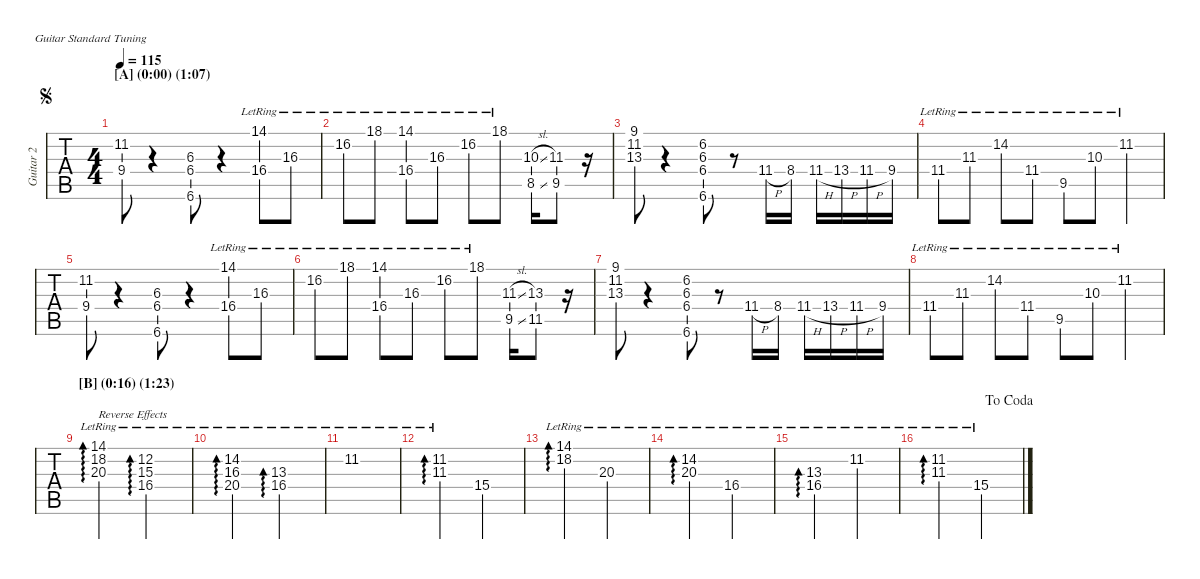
\hideDynamics
\bracketExtendMode nobrackets
\multiTrackTrackNamePolicy allsystems
\firstSystemTrackNameMode fullname
\otherSystemsTrackNameMode fullname
\otherSystemsTrackNameOrientation horizontal
\track ("Guitar 2" "Guitar 2") {instrument electricguitarclean}
\staff {tabs}
\tuning (E4 B3 G3 D3 A2 E2)
\ts (4 4)
\beaming (8 2 2 2 2)
\section ("A" "(0:00) (1:07)")
\scale
1.01393
\jump segno
\tempo 115
\accidentals auto
\clef g2
\ottava regular
\simile none
\ks c
(11.2{acc #} 9.4).8{dy mf instrument electricguitarclean} r.4 (6.3{acc #} 6.4{acc #} 6.6{acc #}).8 r.4 (14.1{lr acc #} 16.4{lr acc #}).8 16.3{lr}.8 |
\scale
0.994029 16.2{lr acc #}.8 18.1{lr acc #}.8 (14.1{lr acc #} 16.4{lr acc #}).8 16.3{lr}.8 16.2{lr acc #}.8 18.1{lr acc #}.8 (10.3{sl} 8.5{sl}).16 (11.3{acc #} 9.5{acc #}).8 r.16 |
\scale
0.992041 (9.1{acc #} 11.2{acc #} 13.3{acc #}).8 r.4 (6.2 6.3{acc #} 6.4{acc #} 6.6{acc #}).8 r.8 11.4{h acc #}.16 8.4{acc #}.16 11.4{h acc #}.16 13.4{h acc #}.16 11.4{h acc #}.16 9.4.16 |
\scale
1.00463 11.4{lr acc #}.8 11.3{lr acc #}.8 14.2{lr acc #}.8 11.4{lr acc #}.8 9.5{lr acc #}.8 10.3{lr}.8 11.2{lr acc #}.4 |
\scale
0.993664 (11.2{acc #} 9.4).8 r.4 (6.3{acc #} 6.4{acc #} 6.6{acc #}).8 r.4 (14.1{lr acc #} 16.4{lr acc #}).8 16.3{lr}.8 |
\scale
1.00171 16.2{lr acc #}.8 18.1{lr acc #}.8 (14.1{lr acc #} 16.4{lr acc #}).8 16.3{lr}.8 16.2{lr acc #}.8 18.1{lr acc #}.8 (11.3{sl acc #} 9.5{sl acc #}).16 (13.3{acc #} 11.5{acc #}).8 r.16 |
\scale
1.01962 (9.1{acc #} 11.2{acc #} 13.3{acc #}).8 r.4 (6.3{acc #} 6.4{acc #} 6.6{acc #} 6.2).8 r.8 11.4{h acc #}.16 8.4{acc #}.16 11.4{h acc #}.16 13.4{h acc #}.16 11.4{h acc #}.16 9.4.16 |
\scale
0.980383 11.4{lr acc #}.8 11.3{lr acc #}.8 14.2{lr acc #}.8 11.4{lr acc #}.8 9.5{lr acc #}.8 10.3{lr}.8 11.2{lr acc #}.4 |
\section ("B" "(0:16) (1:23)")
\scale
1.06048 (14.1{lr acc #} 18.2{lr} 20.3{lr acc #}).2{ad 0 txt "Reverse Effects"} (15.3{lr acc #} 16.4{lr acc #} 12.2{lr}).2{ad 0} |
\scale
0.97957 (20.4{lr acc #} 16.3{lr} 14.2{lr acc #}).2{ad 0} (16.4{lr acc #} 13.3{lr acc #}).2{ad 0} |
\scale
0.991186 11.2{lr acc #}.1 |
\scale
0.968759 (11.3{lr acc #} 11.2{lr acc #}).2{ad 0} 15.4.2 |
(18.2{lr} 14.1{lr acc #}).2{ad 0} 20.3{lr acc #}.2 |
(20.3{lr acc #} 14.2{lr acc #}).2{ad 0} 16.4{lr acc #}.2 |
(16.4{lr acc #} 13.3{lr acc #}).2{ad 0} 11.2{lr acc #}.2 |
\jump dacoda
(11.3{lr acc #} 11.2{lr acc #}).2{ad 0} 15.4{lr}.2
